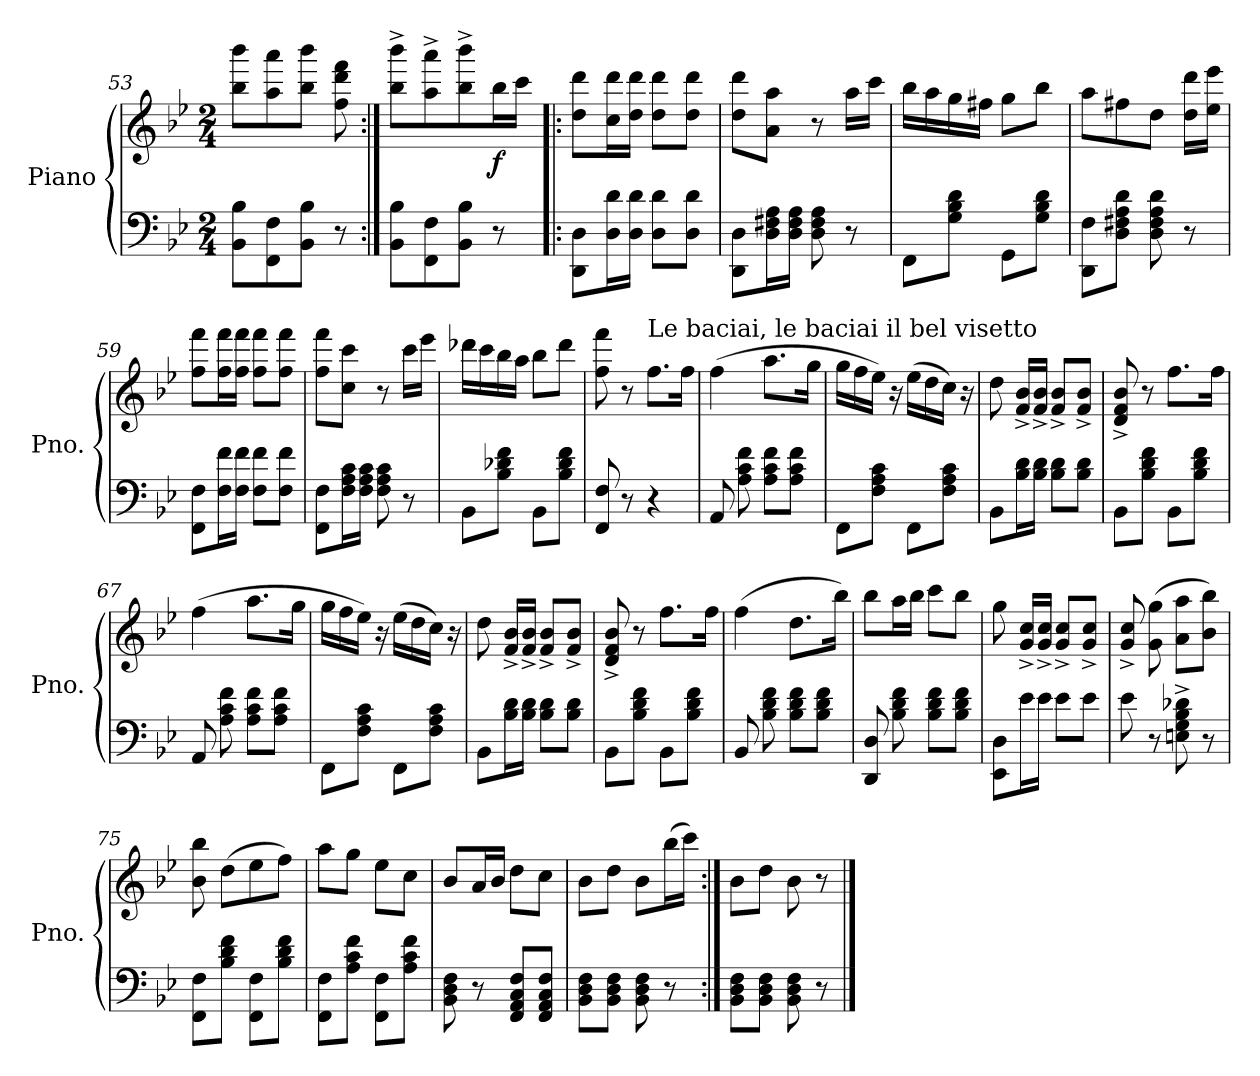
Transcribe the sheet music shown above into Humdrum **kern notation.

**kern	**kern	**dynam
*part1	*part1	*part1
*staff2	*staff1	*staff1/2
*I"Piano	*	*
*I'Pno.	*	*
*clefF4	*clefG2	*
*k[b-e-]	*k[b-e-]	*
*M2/4	*M2/4	*
=53	=53	=53
8BB-\ 8B-\L	8bb-\ 8bbb-\L	.
8FF\ 8F\	8aa\ 8aaa\	.
8BB-\ 8B-\J	8bb-\ 8bbb-\J	.
8r	8ff\ 8ddd\ 8fff\	.
!!LO:LB:g=z
=54:|!	=54:|!	=54:|!
8BB-\ 8B-\L	8bb-\^ 8bbb-\^L	.
8FF\ 8F\	8aa\^ 8aaa\^	.
8BB-\ 8B-\J	8bb-\^ 8bbb-\^	.
!	!	!LO:DY:b
8r	16bb-\L	f
.	16ccc\JJ	.
=55!|:	=55!|:	=55!|:
8DD\ 8D\L	8dd\ 8ddd\L	.
16D\ 16d\L	16cc\ 16ddd\L	.
16D\ 16d\JJ	16dd\ 16ddd\JJ	.
8D\ 8d\L	8dd\ 8ddd\L	.
8D\ 8d\J	8dd\ 8ddd\J	.
=56	=56	=56
8DD\ 8D\L	8dd\ 8ddd\L	.
16D\ 16F#X\ 16A\L	8a\ 8aa\J	.
16D\ 16F#\ 16A\JJ	.	.
8D\ 8F#\ 8A\	8r	.
8r	16aa\LL	.
.	16ccc\JJ	.
=57	=57	=57
8FF\L	16bb-\LL	.
.	16aa\	.
8G\ 8B-\ 8d\J	16gg\	.
.	16ff#X\JJ	.
8GG\L	8gg\L	.
8G\ 8B-\ 8d\J	8bb-\J	.
!!LO:LB:g=z
=58	=58	=58
8DD\ 8F\L	8aa\L	.
8D\ 8F#X\ 8A\ 8d\J	8ff#X\	.
8D\ 8F#\ 8A\ 8d\	8dd\J	.
8r	16dd\ 16ddd\LL	.
.	16ee-\ 16eee-\JJ	.
=59	=59	=59
8FF\ 8F\L	8ff\ 8fff\L	.
16F\ 16f\L	16ff\ 16fff\L	.
16F\ 16f\JJ	16ff\ 16fff\JJ	.
8F\ 8f\L	8ff\ 8fff\L	.
8F\ 8f\J	8ff\ 8fff\J	.
=60	=60	=60
8FF\ 8F\L	8ff\ 8fff\L	.
16F\ 16A\ 16c\L	8cc\ 8ccc\J	.
16F\ 16A\ 16c\JJ	.	.
8F\ 8A\ 8c\	8r	.
8r	16ccc\LL	.
.	16eee-\JJ	.
=61	=61	=61
8BB-\L	16ddd-X\LL	.
.	16ccc\	.
8B-\ 8d-X\ 8f\J	16bb-\	.
.	16aa\JJ	.
8BB-\L	8bb-\L	.
8B-\ 8d-\ 8f\J	8ddd-\J	.
!!LO:PB:g=z
=62	=62	=62
8FF/ 8F/	8ff\ 8fff\	.
8r	8r	.
!	!LO:TX:a:t=Le baciai, le baciai il bel visetto	!
4r	8.ff\L	.
.	16ff\Jk	.
=63	=63	=63
8AA/	(>4ff\	.
8A\ 8c\ 8f\	.	.
8A\ 8c\ 8f\L	8.aa\L	.
8A\ 8c\ 8f\J	.	.
.	16gg\Jk	.
=64	=64	=64
8FF\L	16gg\LL	.
.	16ff\	.
8F\ 8A\ 8c\J	16ee-\JJ)	.
.	16r	.
8FF\L	(>16ee-\LL	.
.	16dd\	.
8F\ 8A\ 8c\J	16cc\JJ)	.
.	16r	.
=65	=65	=65
8BB-\L	8dd\	.
16B-\ 16d\L	16f/^ 16b-/^LL	.
16B-\ 16d\JJ	16f/^ 16b-/^JJ	.
8B-\ 8d\L	8f/^ 8b-/^L	.
8B-\ 8d\J	8f/^ 8b-/^J	.
!!LO:LB:g=z
=66	=66	=66
8BB-\L	8d/^ 8f/^ 8b-/^	.
8B-\ 8d\ 8f\J	8r	.
8BB-\L	8.ff\L	.
8B-\ 8d\ 8f\J	.	.
.	16ff\Jk	.
=67	=67	=67
8AA/	(>4ff\	.
8A\ 8c\ 8f\	.	.
8A\ 8c\ 8f\L	8.aa\L	.
8A\ 8c\ 8f\J	.	.
.	16gg\Jk	.
=68	=68	=68
8FF\L	16gg\LL	.
.	16ff\	.
8F\ 8A\ 8c\J	16ee-\JJ)	.
.	16r	.
8FF\L	(>16ee-\LL	.
.	16dd\	.
8F\ 8A\ 8c\J	16cc\JJ)	.
.	16r	.
=69	=69	=69
8BB-\L	8dd\	.
16B-\ 16d\L	16f/^ 16b-/^LL	.
16B-\ 16d\JJ	16f/^ 16b-/^JJ	.
8B-\ 8d\L	8f/^ 8b-/^L	.
8B-\ 8d\J	8f/^ 8b-/^J	.
!!LO:LB:g=z
=70	=70	=70
8BB-\L	8d/^ 8f/^ 8b-/^	.
8B-\ 8d\ 8f\J	8r	.
8BB-\L	8.ff\L	.
8B-\ 8d\ 8f\J	.	.
.	16ff\Jk	.
=71	=71	=71
8BB-/	(>4ff\	.
8B-\ 8d\ 8f\	.	.
8B-\ 8d\ 8f\L	8.dd\L	.
8B-\ 8d\ 8f\J	.	.
.	16bb-\Jk)	.
=72	=72	=72
8DD/ 8D/	8bb-\L	.
8B-\ 8d\ 8f\	16aa\L	.
.	16bb-\JJ	.
8B-\ 8d\ 8f\L	8ccc\L	.
8B-\ 8d\ 8f\J	8bb-\J	.
=73	=73	=73
8EE-\ 8D\L	8gg\	.
16e-\L	16g/^ 16cc/^LL	.
16e-\JJ	16g/^ 16cc/^JJ	.
8e-\L	8g/^ 8cc/^L	.
8e-\J	8g/^ 8cc/^J	.
=74	=74	=74
8e-\	8g/^ 8cc/^	.
8r	(>8g\ 8gg\	.
8En\^ 8G\^ 8B-\^ 8d-X\^	8a\ 8aa\L	.
8r	8b-\ 8bb-\J)	.
!!LO:LB:g=z
=75	=75	=75
8FF\ 8F\L	8b-\ 8bb-\	.
8B-\ 8d\ 8f\J	(>8dd\L	.
8FF\ 8F\L	8ee-\	.
8B-\ 8d\ 8f\J	8ff\J)	.
=76	=76	=76
8FF\ 8F\L	8aa\L	.
8A\ 8c\ 8f\J	8gg\J	.
8FF\ 8F\L	8ee-\L	.
8A\ 8c\ 8f\J	8cc\J	.
=77	=77	=77
8BB-\ 8D\ 8F\	8b-/L	.
8r	16a/L	.
.	16b-/JJ	.
8FF/ 8AA/ 8C/ 8F/L	8dd\L	.
8FF/ 8AA/ 8C/ 8F/J	8cc\J	.
=78	=78	=78
8BB-\ 8D\ 8F\L	8b-\L	.
8BB-\ 8D\ 8F\J	8dd\J	.
8BB-\ 8D\ 8F\	8b-\L	.
8r	(>16bb-\L	.
.	16ccc\JJ)	.
=79:|!	=79:|!	=79:|!
8BB-\ 8D\ 8F\L	8b-\L	.
8BB-\ 8D\ 8F\J	8dd\J	.
8BB-\ 8D\ 8F\	8b-\	.
8r	8r	.
==	==	==
*-	*-	*-
